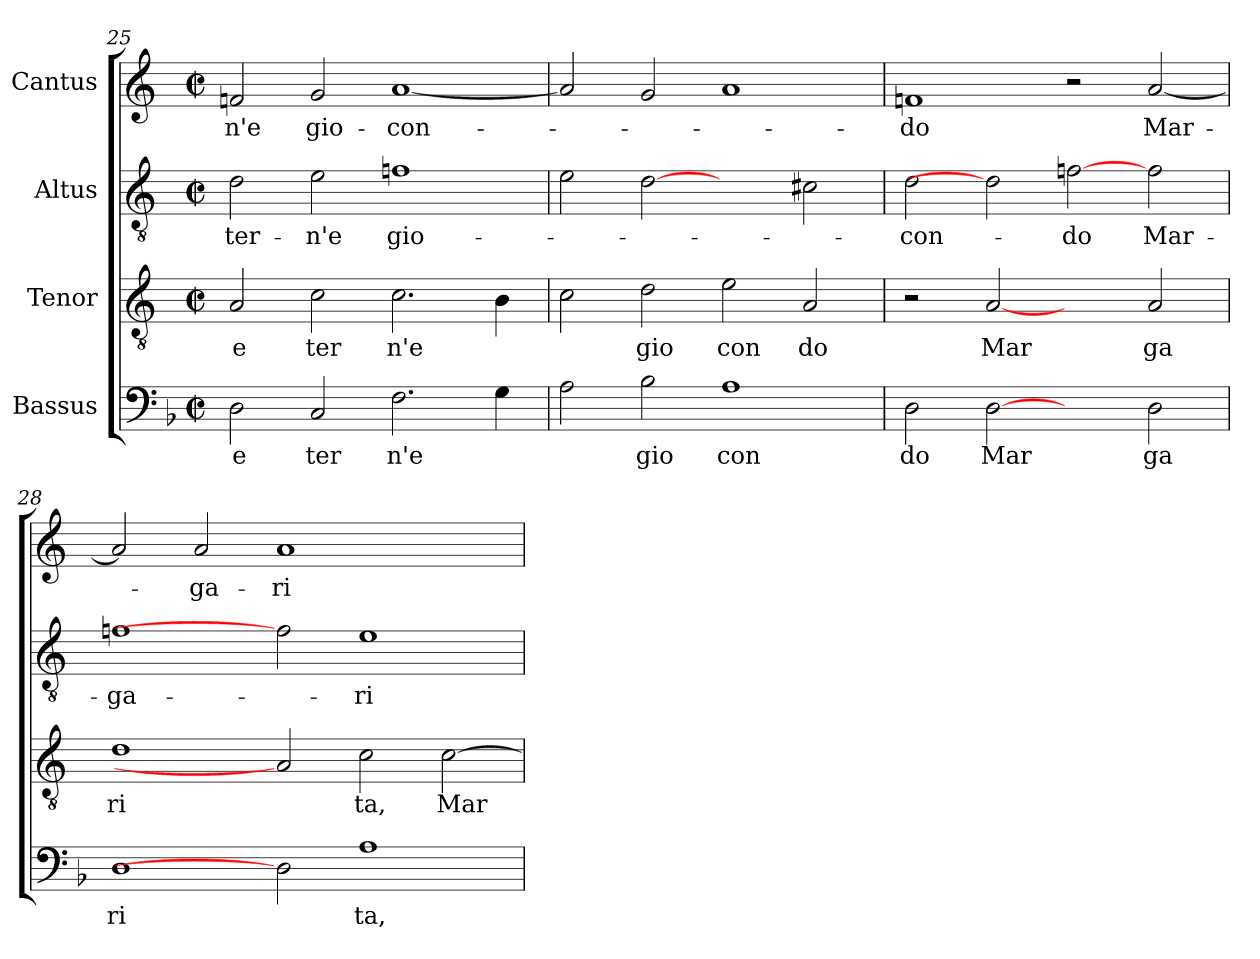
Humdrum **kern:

**kern	**text	**kern	**text	**kern	**text	**kern	**text
*part4	*part4	*part3	*part3	*part2	*part2	*part1	*part1
*staff4	*staff4	*staff3	*staff3	*staff2	*staff2	*staff1	*staff1
*I"Bassus	*	*I"Tenor	*	*I"Altus	*	*I"Cantus	*
!!LO:LB:g=z
*clefF4	*	*clefGv2	*	*clefGv2	*	*clefG2	*
*	*	*ITrd-3c-5	*	*ITrd-3c-5	*	*ITrd-3c-5	*
*k[b-]	*	*	*	*	*	*	*
*F:	*	*	*	*	*	*	*
*M2/2	*	*M2/2	*	*M2/2	*	*M2/2	*
*met(c|)	*	*met(c|)	*	*met(c|)	*	*met(c|)	*
=25	=25	=25	=25	=25	=25	=25	=25
!	!LO:LY:b:cj	!	!LO:LY:b:cj	!	!LO:LY:b:cj	!	!LO:LY:b:cj
2D\	e	2d/	e	2g\	-ter-	2b-/	-n'e
!	!LO:LY:b:cj	!	!LO:LY:b:cj	!	!LO:LY:b:cj	!	!LO:LY:b:cj
2C/	ter	2f\	ter	2a\	-n'e	2cc/	gio-
!	!LO:LY:b	!	!LO:LY:b	!	!LO:LY:b:cj	!	!LO:LY:b:cj
2.F\	n'e	2.f\	n'e	1b-	gio-	[<1dd	-con-
4G\	.	4e\	.	.	.	.	.
=26	=26	=26	=26	=26	=26	=26	=26
2A\	.	2f\	.	2a\	.	2dd/]	.
!	!LO:LY:b:cj	!	!LO:LY:b:cj	!	!	!	!
2B-\	gio	2g\	gio	[2g	.	2cc/	.
!	!LO:LY:b:cj	!	!LO:LY:b:cj	!	!	!	!
1A	con	2a\	con	2ryy	.	1dd	.
!	!	!	!LO:LY:b:cj	!	!	!	!
.	.	2d/	do	2f#\	.	.	.
=27	=27	=27	=27	=27	=27	=27	=27
!	!LO:LY:b:cj	!	!	!	!LO:LY:b:cj	!	!LO:LY:b:cj
2D\	do	2r	.	2g\	-con-	1b-	-do
!	!LO:LY:b:cj	!	!LO:LY:b:cj	!	!	!	!
[2D	Mar	[2d	Mar	2g]	.	.	.
!	!	!	!	!	!LO:LY:b:cj	!	!
2ryy	.	2ryy	.	[2b-	-do	2r	.
!	!LO:LY:b:cj	!	!LO:LY:b:cj	!	!LO:LY:b:cj	!	!LO:LY:b
2D\	ga	2d/	ga	2b-\	Mar-	[<2dd/	Mar-
=28	=28	=28	=28	=28	=28	=28	=28
!	!LO:LY:b:cj	!	!LO:LY:b:cj	!	!LO:LY:b:cj	!	!
1D	ri	1g	ri	1b-	-ga-	2dd/]	.
!	!	!	!	!	!	!	!LO:LY:b:cj
.	.	.	.	.	.	2dd/	-ga-
!	!	!	!	!	!	!	!LO:LY:b:cj
2D]	.	2d]	.	2b-]	.	1dd	-ri-
!	!LO:LY:b:cj	!	!LO:LY:b:cj	!	!LO:LY:b:cj	!	!
1A	ta,	2f\	ta,	1a	-ri-	.	.
!	!	!	!LO:LY:b	!	!	!	!
.	.	[>2f\	Mar	.	.	2ryy	.
=	=	=	=	=	=	=	=
*-	*-	*-	*-	*-	*-	*-	*-
